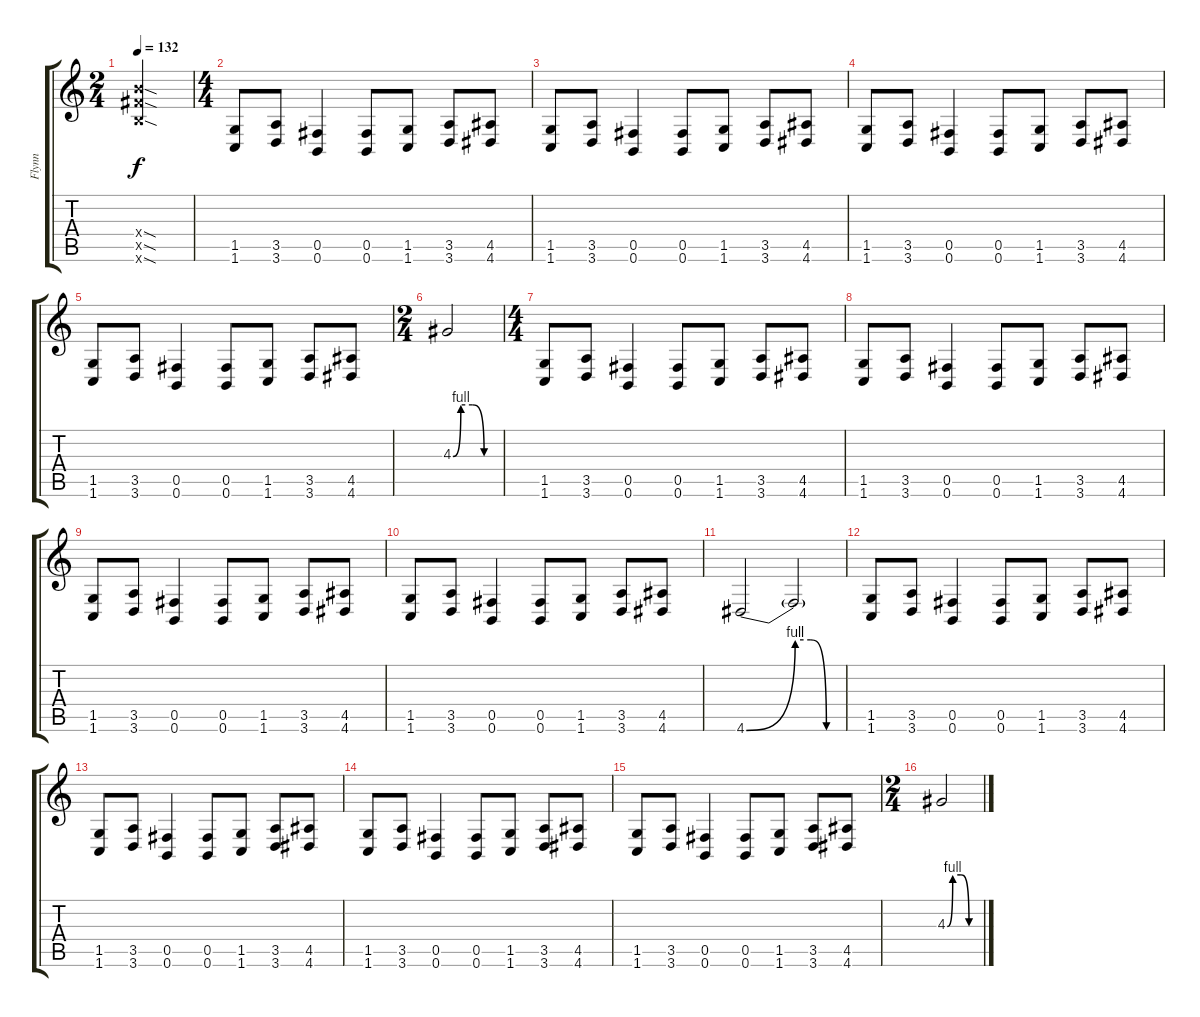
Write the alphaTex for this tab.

\track ("Flynn" "Flynn") {instrument distortionguitar}
\staff {score tabs}
\tuning (Db4 Ab3 E3 B2 Gb2 B1) {hide}
\ts (2 4)
\tempo 132
\clef g2
\ks c
(12.4{sod x} 12.5{sod x} 12.6{sod x}).2{dy f} |
\ts (4 4)
(1.5 1.6).8 (3.5 3.6).8 (0.5 0.6).4 (0.5 0.6).8 (1.5 1.6).8 (3.5 3.6).8 (4.5 4.6).8 |
(1.5 1.6).8 (3.5 3.6).8 (0.5 0.6).4 (0.5 0.6).8 (1.5 1.6).8 (3.5 3.6).8 (4.5 4.6).8 |
(1.5 1.6).8 (3.5 3.6).8 (0.5 0.6).4 (0.5 0.6).8 (1.5 1.6).8 (3.5 3.6).8 (4.5 4.6).8 |
(1.5 1.6).8 (3.5 3.6).8 (0.5 0.6).4 (0.5 0.6).8 (1.5 1.6).8 (3.5 3.6).8 (4.5 4.6).8 |
\ts (2 4)
4.3{be (custom 0 0 10 4 25 4 40 0 60 0)}.2 |
\ts (4 4)
(1.5 1.6).8 (3.5 3.6).8 (0.5 0.6).4 (0.5 0.6).8 (1.5 1.6).8 (3.5 3.6).8 (4.5 4.6).8 |
(1.5 1.6).8 (3.5 3.6).8 (0.5 0.6).4 (0.5 0.6).8 (1.5 1.6).8 (3.5 3.6).8 (4.5 4.6).8 |
(1.5 1.6).8 (3.5 3.6).8 (0.5 0.6).4 (0.5 0.6).8 (1.5 1.6).8 (3.5 3.6).8 (4.5 4.6).8 |
(1.5 1.6).8 (3.5 3.6).8 (0.5 0.6).4 (0.5 0.6).8 (1.5 1.6).8 (3.5 3.6).8 (4.5 4.6).8 |
4.6{be (bend 0 0 60 4)}.2 4.6{be (custom 0 4 20 4 40 0 60 0) t}.2 |
(1.5 1.6).8 (3.5 3.6).8 (0.5 0.6).4 (0.5 0.6).8 (1.5 1.6).8 (3.5 3.6).8 (4.5 4.6).8 |
(1.5 1.6).8 (3.5 3.6).8 (0.5 0.6).4 (0.5 0.6).8 (1.5 1.6).8 (3.5 3.6).8 (4.5 4.6).8 |
(1.5 1.6).8 (3.5 3.6).8 (0.5 0.6).4 (0.5 0.6).8 (1.5 1.6).8 (3.5 3.6).8 (4.5 4.6).8 |
(1.5 1.6).8 (3.5 3.6).8 (0.5 0.6).4 (0.5 0.6).8 (1.5 1.6).8 (3.5 3.6).8 (4.5 4.6).8 |
\ts (2 4)
4.3{be (custom 0 0 10 4 25 4 40 0 60 0)}.2
